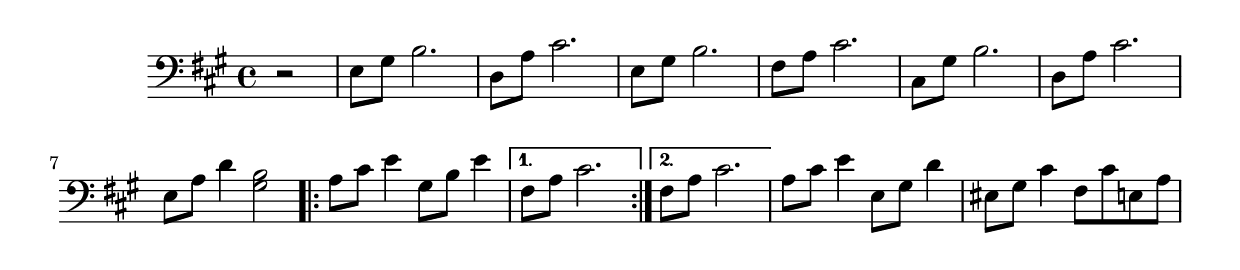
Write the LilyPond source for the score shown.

%%%%%%%%%%%%%%%%% PIANO LEFT HAND %%%%%%%%%%%%%%%%%
\new Staff = "left"
{
    \clef bass
    \key a \major
    \override Staff.TimeSignature #'style = #'()
    \time 4/4
    \set Staff.pedalSustainStyle = #'mixed

    \partial 8*4 r2
    e8 gis b2.
    d8 a cis'2.
    e8 gis b2.
    fis8 a cis'2.
    cis8 gis b2.
    d8 a cis'2.
    e8 a d'4 <gis b>2
    \repeat volta 2
    {
        a8 cis' e'4 gis8 b e'4
    }
    \alternative
    {
        { fis8 a cis'2. }
        { fis8 a cis'2. }
    }

    a8 cis' e'4 e8 gis d'4
    eis8 gis cis'4 fis8 cis' e a
}
